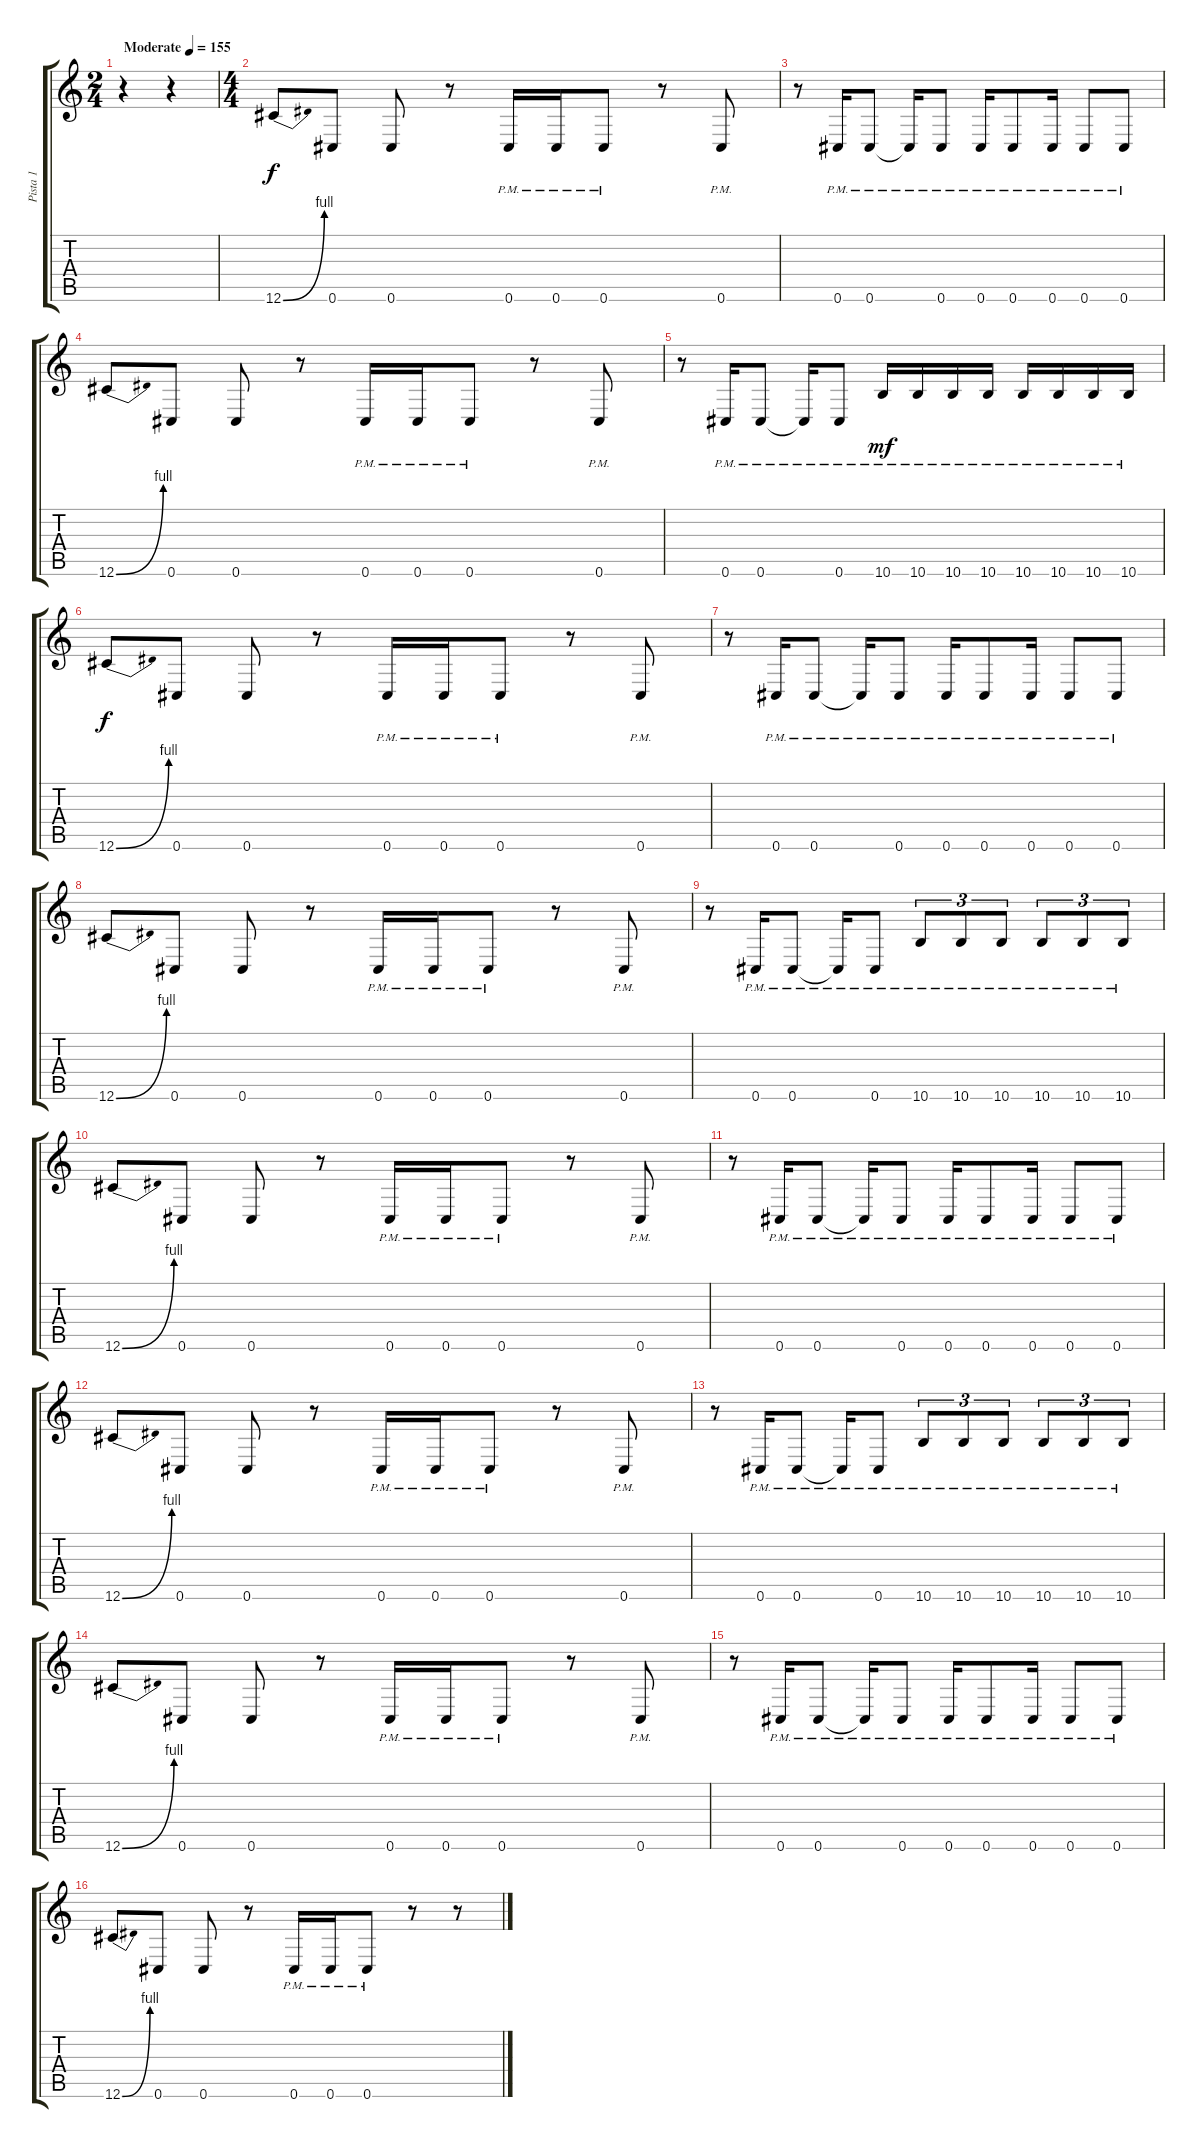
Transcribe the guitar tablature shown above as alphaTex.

\track ("Pista 1" "Pista 1") {instrument distortionguitar}
\staff {score tabs}
\tuning (Eb4 Bb3 Gb3 Db3 Ab2 Db2) {hide}
\ts (2 4)
\tempo (155 "Moderate")
\clef g2
\ks c
r.4{dy f instrument distortionguitar} r.4 |
\ts (4 4)
12.6{be (bend 0 0 60 4)}.8 0.6.8 0.6.8 r.8 0.6{pm}.16 0.6{pm}.16 0.6{pm}.8 r.8 0.6{pm}.8 |
r.8 0.6{pm}.16 0.6{pm}.8 0.6{pm t}.16 0.6{pm}.8 0.6{pm}.16 0.6{pm}.8 0.6{pm}.16 0.6{pm}.8 0.6{pm}.8 |
12.6{be (bend 0 0 60 4)}.8 0.6.8 0.6.8 r.8 0.6{pm}.16 0.6{pm}.16 0.6{pm}.8 r.8 0.6{pm}.8 |
r.8 0.6{pm}.16 0.6{pm}.8 0.6{pm t}.16 0.6{pm}.8 10.6{pm}.16{dy mf} 10.6{pm}.16 10.6{pm}.16 10.6{pm}.16 10.6{pm}.16 10.6{pm}.16 10.6{pm}.16 10.6{pm}.16 |
12.6{be (bend 0 0 60 4)}.8{dy f} 0.6.8 0.6.8 r.8 0.6{pm}.16 0.6{pm}.16 0.6{pm}.8 r.8 0.6{pm}.8 |
r.8 0.6{pm}.16 0.6{pm}.8 0.6{pm t}.16 0.6{pm}.8 0.6{pm}.16 0.6{pm}.8 0.6{pm}.16 0.6{pm}.8 0.6{pm}.8 |
12.6{be (bend 0 0 60 4)}.8 0.6.8 0.6.8 r.8 0.6{pm}.16 0.6{pm}.16 0.6{pm}.8 r.8 0.6{pm}.8 |
r.8 0.6{pm}.16 0.6{pm}.8 0.6{pm t}.16 0.6{pm}.8 10.6{pm}.8{tu (3 2)} 10.6{pm}.8{tu (3 2)} 10.6{pm}.8{tu (3 2)} 10.6{pm}.8{tu (3 2)} 10.6{pm}.8{tu (3 2)} 10.6{pm}.8{tu (3 2)} |
12.6{be (bend 0 0 60 4)}.8 0.6.8 0.6.8 r.8 0.6{pm}.16 0.6{pm}.16 0.6{pm}.8 r.8 0.6{pm}.8 |
r.8 0.6{pm}.16 0.6{pm}.8 0.6{pm t}.16 0.6{pm}.8 0.6{pm}.16 0.6{pm}.8 0.6{pm}.16 0.6{pm}.8 0.6{pm}.8 |
12.6{be (bend 0 0 60 4)}.8 0.6.8 0.6.8 r.8 0.6{pm}.16 0.6{pm}.16 0.6{pm}.8 r.8 0.6{pm}.8 |
r.8 0.6{pm}.16 0.6{pm}.8 0.6{pm t}.16 0.6{pm}.8 10.6{pm}.8{tu (3 2)} 10.6{pm}.8{tu (3 2)} 10.6{pm}.8{tu (3 2)} 10.6{pm}.8{tu (3 2)} 10.6{pm}.8{tu (3 2)} 10.6{pm}.8{tu (3 2)} |
12.6{be (bend 0 0 60 4)}.8 0.6.8 0.6.8 r.8 0.6{pm}.16 0.6{pm}.16 0.6{pm}.8 r.8 0.6{pm}.8 |
r.8 0.6{pm}.16 0.6{pm}.8 0.6{pm t}.16 0.6{pm}.8 0.6{pm}.16 0.6{pm}.8 0.6{pm}.16 0.6{pm}.8 0.6{pm}.8 |
12.6{be (bend 0 0 60 4)}.8 0.6.8 0.6.8 r.8 0.6{pm}.16 0.6{pm}.16 0.6{pm}.8 r.8 r.8
